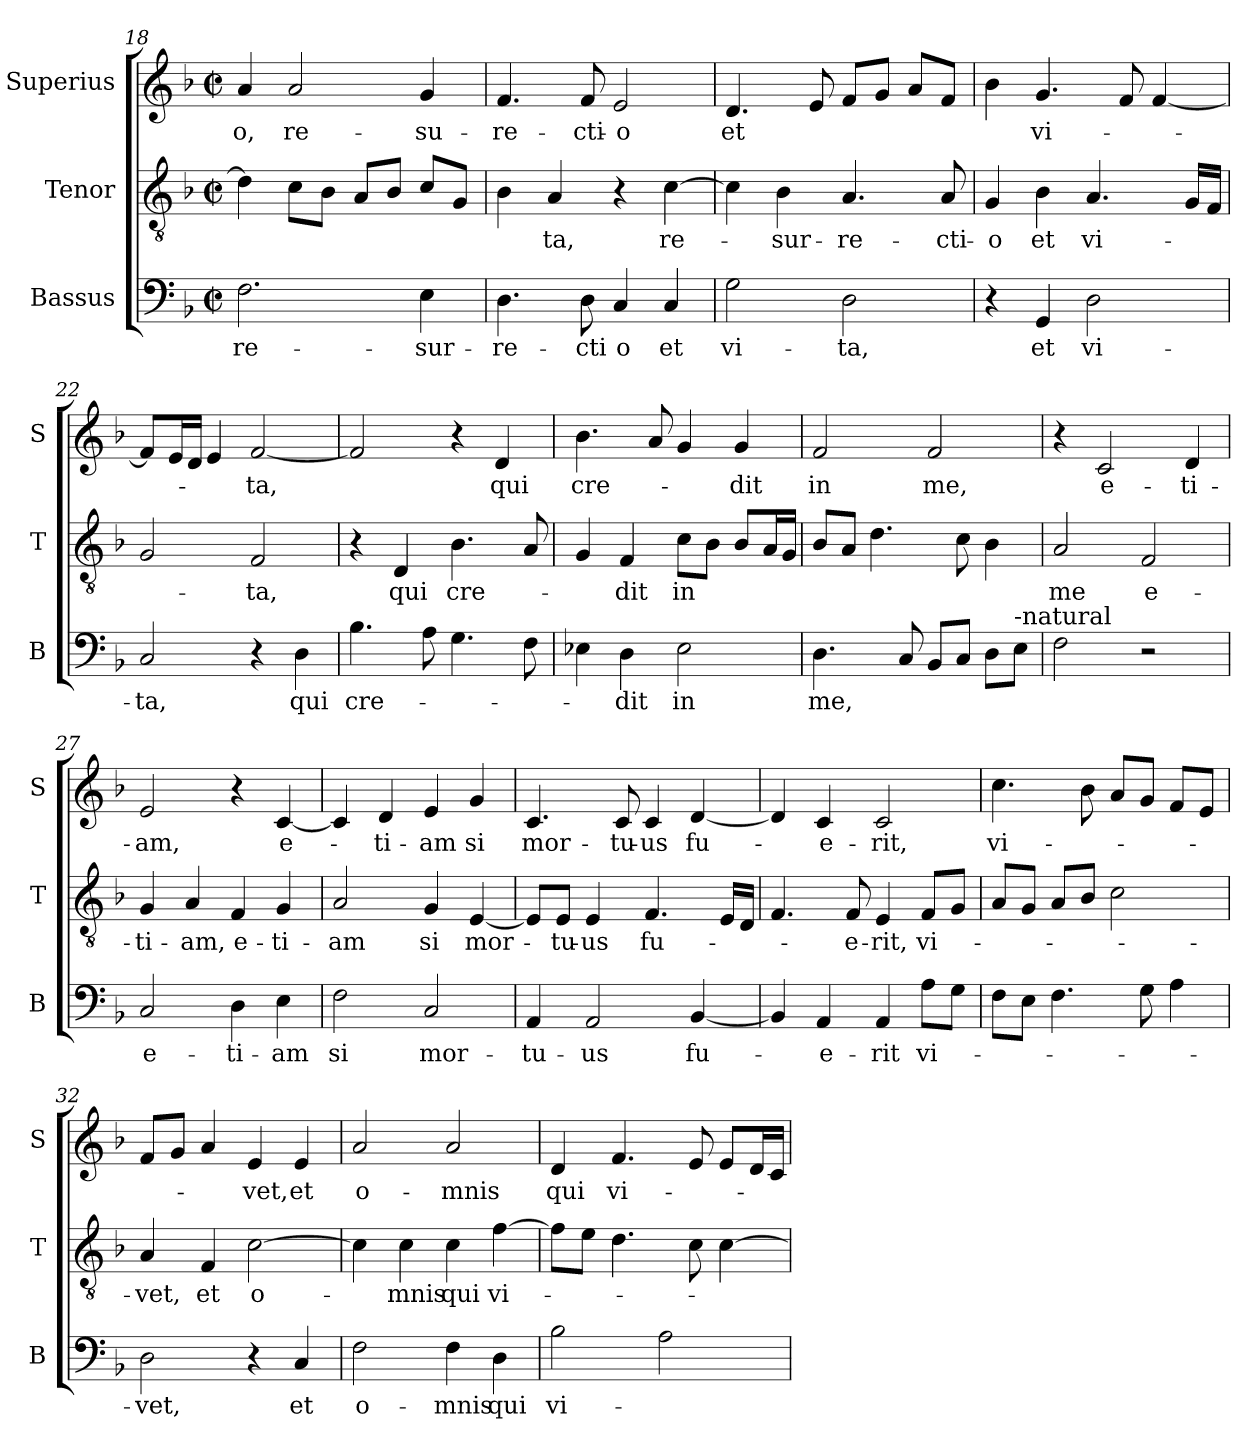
**kern	**text	**kern	**text	**kern	**text
*part3	*part3	*part2	*part2	*part1	*part1
*staff3	*staff3	*staff2	*staff2	*staff1	*staff1
*I"Bassus	*	*I"Tenor	*	*I"Superius	*
*I'B	*	*I'T	*	*I'S	*
*clefF4	*	*clefGv2	*	*clefG2	*
*k[b-]	*	*k[b-]	*	*k[b-]	*
*F:	*	*F:	*	*F:	*
*M2/2	*	*M2/2	*	*M2/2	*
*met(c|)	*	*met(c|)	*	*met(c|)	*
=18	=18	=18	=18	=18	=18
!	!LO:LY:b	!	!	!	!LO:LY:b
2.F\	re-	4d\]	.	4a/	-o,
!	!	!	!	!	!LO:LY:b
.	.	8c\L	.	2a/	re-
.	.	8B-\J	.	.	.
.	.	8A/L	.	.	.
.	.	8B-/J	.	.	.
!	!LO:LY:b	!	!	!	!LO:LY:b
4E\	-sur-	8c/L	.	4g/	-su-
.	.	8G/J	.	.	.
=19	=19	=19	=19	=19	=19
!	!LO:LY:b	!	!	!	!LO:LY:b
4.D\	-re-	4B-\	.	4.f/	-re-
!	!	!	!LO:LY:b	!	!
.	.	4A/	-ta,	.	.
!	!LO:LY:b	!	!	!	!LO:LY:b
8D\	-cti	.	.	8f/	-cti-
!	!LO:LY:b	!	!	!	!LO:LY:b
4C/	o	4r	.	2e/	-o
!	!LO:LY:b	!	!LO:LY:b	!	!
4C/	et	[4c\	re-	.	.
=20	=20	=20	=20	=20	=20
!	!LO:LY:b	!	!	!	!LO:LY:b
2G\	vi-	4c\]	.	4.d/	et
!	!	!	!LO:LY:b	!	!
.	.	4B-\	-sur-	.	.
.	.	.	.	8e/	.
!	!LO:LY:b	!	!LO:LY:b	!	!
2D\	-ta,	4.A/	-re-	8f/L	.
.	.	.	.	8g/J	.
.	.	.	.	8a/L	.
!	!	!	!LO:LY:b	!	!
.	.	8A/	-cti-	8f/J	.
!!LO:LB:g=z
=21	=21	=21	=21	=21	=21
!	!	!	!LO:LY:b	!	!
4r	.	4G/	-o	4b-\	.
!	!LO:LY:b	!	!LO:LY:b	!	!LO:LY:b
4GG/	et	4B-\	et	4.g/	vi-
!	!LO:LY:b	!	!LO:LY:b	!	!
2D\	vi-	4.A/	vi-	.	.
.	.	.	.	8f/	.
.	.	.	.	[4f/	.
.	.	16G/LL	.	.	.
.	.	16F/JJ	.	.	.
=22	=22	=22	=22	=22	=22
!	!LO:LY:b	!	!	!	!
2C/	-ta,	2G/	.	8f/L]	.
.	.	.	.	16e/L	.
.	.	.	.	16d/JJ	.
.	.	.	.	4e/	.
!	!	!	!LO:LY:b	!	!LO:LY:b
4r	.	2F/	-ta,	[2f/	-ta,
!	!LO:LY:b	!	!	!	!
4D\	qui	.	.	.	.
=23	=23	=23	=23	=23	=23
!	!LO:LY:b	!	!	!	!
4.B-\	cre-	4r	.	2f/]	.
!	!	!	!LO:LY:b	!	!
.	.	4D/	qui	.	.
8A\	.	.	.	.	.
!	!	!	!LO:LY:b	!	!
4.G\	.	4.B-\	cre-	4r	.
!	!	!	!	!	!LO:LY:b
.	.	.	.	4d/	qui
8F\	.	8A/	.	.	.
=24	=24	=24	=24	=24	=24
!	!	!	!	!	!LO:LY:b
4E-X\	.	4G/	.	4.b-\	cre-
!	!LO:LY:b	!	!LO:LY:b	!	!
4D\	-dit	4F/	-dit	.	.
.	.	.	.	8a/	.
!	!LO:LY:b	!	!LO:LY:b	!	!
2E-\	in	8c\L	in	4g/	.
.	.	8B-\J	.	.	.
!	!	!	!	!	!LO:LY:b
.	.	8B-/L	.	4g/	-dit
.	.	16A/L	.	.	.
.	.	16G/JJ	.	.	.
=25	=25	=25	=25	=25	=25
!	!LO:LY:b	!	!	!	!LO:LY:b
4.D\	me,	8B-/L	.	2f/	in
.	.	8A/J	.	.	.
.	.	4.d\	.	.	.
8C/	.	.	.	.	.
!	!	!	!	!	!LO:LY:b
8BB-/L	.	.	.	2f/	me,
8C/J	.	8c\	.	.	.
8D\L	.	4B-\	.	.	.
!LO:TX:a:t=-natural	!	!	!	!	!
8E\J	.	.	.	.	.
!!LO:LB:g=z
=26	=26	=26	=26	=26	=26
!	!	!	!LO:LY:b	!	!
2F\	.	2A/	me	4r	.
!	!	!	!	!	!LO:LY:b
.	.	.	.	2c/	e-
!	!	!	!LO:LY:b	!	!
2r	.	2F/	e-	.	.
!	!	!	!	!	!LO:LY:b
.	.	.	.	4d/	-ti-
=27	=27	=27	=27	=27	=27
!	!LO:LY:b	!	!LO:LY:b	!	!LO:LY:b
2C/	e-	4G/	-ti-	2e/	-am,
!	!	!	!LO:LY:b	!	!
.	.	4A/	-am,	.	.
!	!LO:LY:b	!	!LO:LY:b	!	!
4D\	-ti-	4F/	e-	4r	.
!	!LO:LY:b	!	!LO:LY:b	!	!LO:LY:b
4E\	-am	4G/	-ti-	[4c/	e-
=28	=28	=28	=28	=28	=28
!	!LO:LY:b	!	!LO:LY:b	!	!
2F\	si	2A/	-am	4c/]	.
!	!	!	!	!	!LO:LY:b
.	.	.	.	4d/	-ti-
!	!LO:LY:b	!	!LO:LY:b	!	!LO:LY:b
2C/	mor-	4G/	si	4e/	-am
!	!	!	!LO:LY:b	!	!LO:LY:b
.	.	[4E/	mor-	4g/	si
=29	=29	=29	=29	=29	=29
!	!LO:LY:b	!	!	!	!LO:LY:b
4AA/	-tu-	8E/L]	.	4.c/	mor-
!	!	!	!LO:LY:b	!	!
.	.	8E/J	-tu-	.	.
!	!LO:LY:b	!	!LO:LY:b	!	!
2AA/	-us	4E/	-us	.	.
!	!	!	!	!	!LO:LY:b
.	.	.	.	8c/	-tu-
!	!	!	!LO:LY:b	!	!LO:LY:b
.	.	4.F/	fu-	4c/	-us
!	!LO:LY:b	!	!	!	!LO:LY:b
[4BB-/	fu-	.	.	[4d/	fu-
.	.	16E/LL	.	.	.
.	.	16D/JJ	.	.	.
=30	=30	=30	=30	=30	=30
4BB-/]	.	4.F/	.	4d/]	.
!	!LO:LY:b	!	!	!	!LO:LY:b
4AA/	-e-	.	.	4c/	-e-
!	!	!	!LO:LY:b	!	!
.	.	8F/	-e-	.	.
!	!LO:LY:b	!	!LO:LY:b	!	!LO:LY:b
4AA/	-rit	4E/	-rit,	2c/	-rit,
!	!LO:LY:b	!	!LO:LY:b	!	!
8A\L	vi-	8F/L	vi-	.	.
8G\J	.	8G/J	.	.	.
!!LO:LB:g=z
=31	=31	=31	=31	=31	=31
!	!	!	!	!	!LO:LY:b
8F\L	.	8A/L	.	4.cc\	vi-
8E\J	.	8G/J	.	.	.
4.F\	.	8A/L	.	.	.
.	.	8B-/J	.	8b-\	.
.	.	2c\	.	8a/L	.
8G\	.	.	.	8g/J	.
4A\	.	.	.	8f/L	.
.	.	.	.	8e/J	.
=32	=32	=32	=32	=32	=32
!	!LO:LY:b	!	!LO:LY:b	!	!
2D\	-vet,	4A/	-vet,	8f/L	.
.	.	.	.	8g/J	.
!	!	!	!LO:LY:b	!	!
.	.	4F/	et	4a/	.
!	!	!	!LO:LY:b	!	!LO:LY:b
4r	.	[2c\	o-	4e/	-vet,
!	!LO:LY:b	!	!	!	!LO:LY:b
4C/	et	.	.	4e/	et
=33	=33	=33	=33	=33	=33
!	!LO:LY:b	!	!	!	!LO:LY:b
2F\	o-	4c\]	.	2a/	o-
!	!	!	!LO:LY:b	!	!
.	.	4c\	-mnis	.	.
!	!LO:LY:b	!	!LO:LY:b	!	!LO:LY:b
4F\	-mnis	4c\	qui	2a/	-mnis
!	!LO:LY:b	!	!LO:LY:b	!	!
4D\	qui	[4f\	vi-	.	.
=34	=34	=34	=34	=34	=34
!	!LO:LY:b	!	!	!	!LO:LY:b
2B-\	vi-	8f\L]	.	4d/	qui
.	.	8e\J	.	.	.
!	!	!	!	!	!LO:LY:b
.	.	4.d\	.	4.f/	vi-
2A\	.	.	.	.	.
.	.	8c\	.	8e/	.
.	.	[4c\	.	8e/L	.
.	.	.	.	16d/L	.
.	.	.	.	16c/JJ	.
=	=	=	=	=	=
*-	*-	*-	*-	*-	*-
